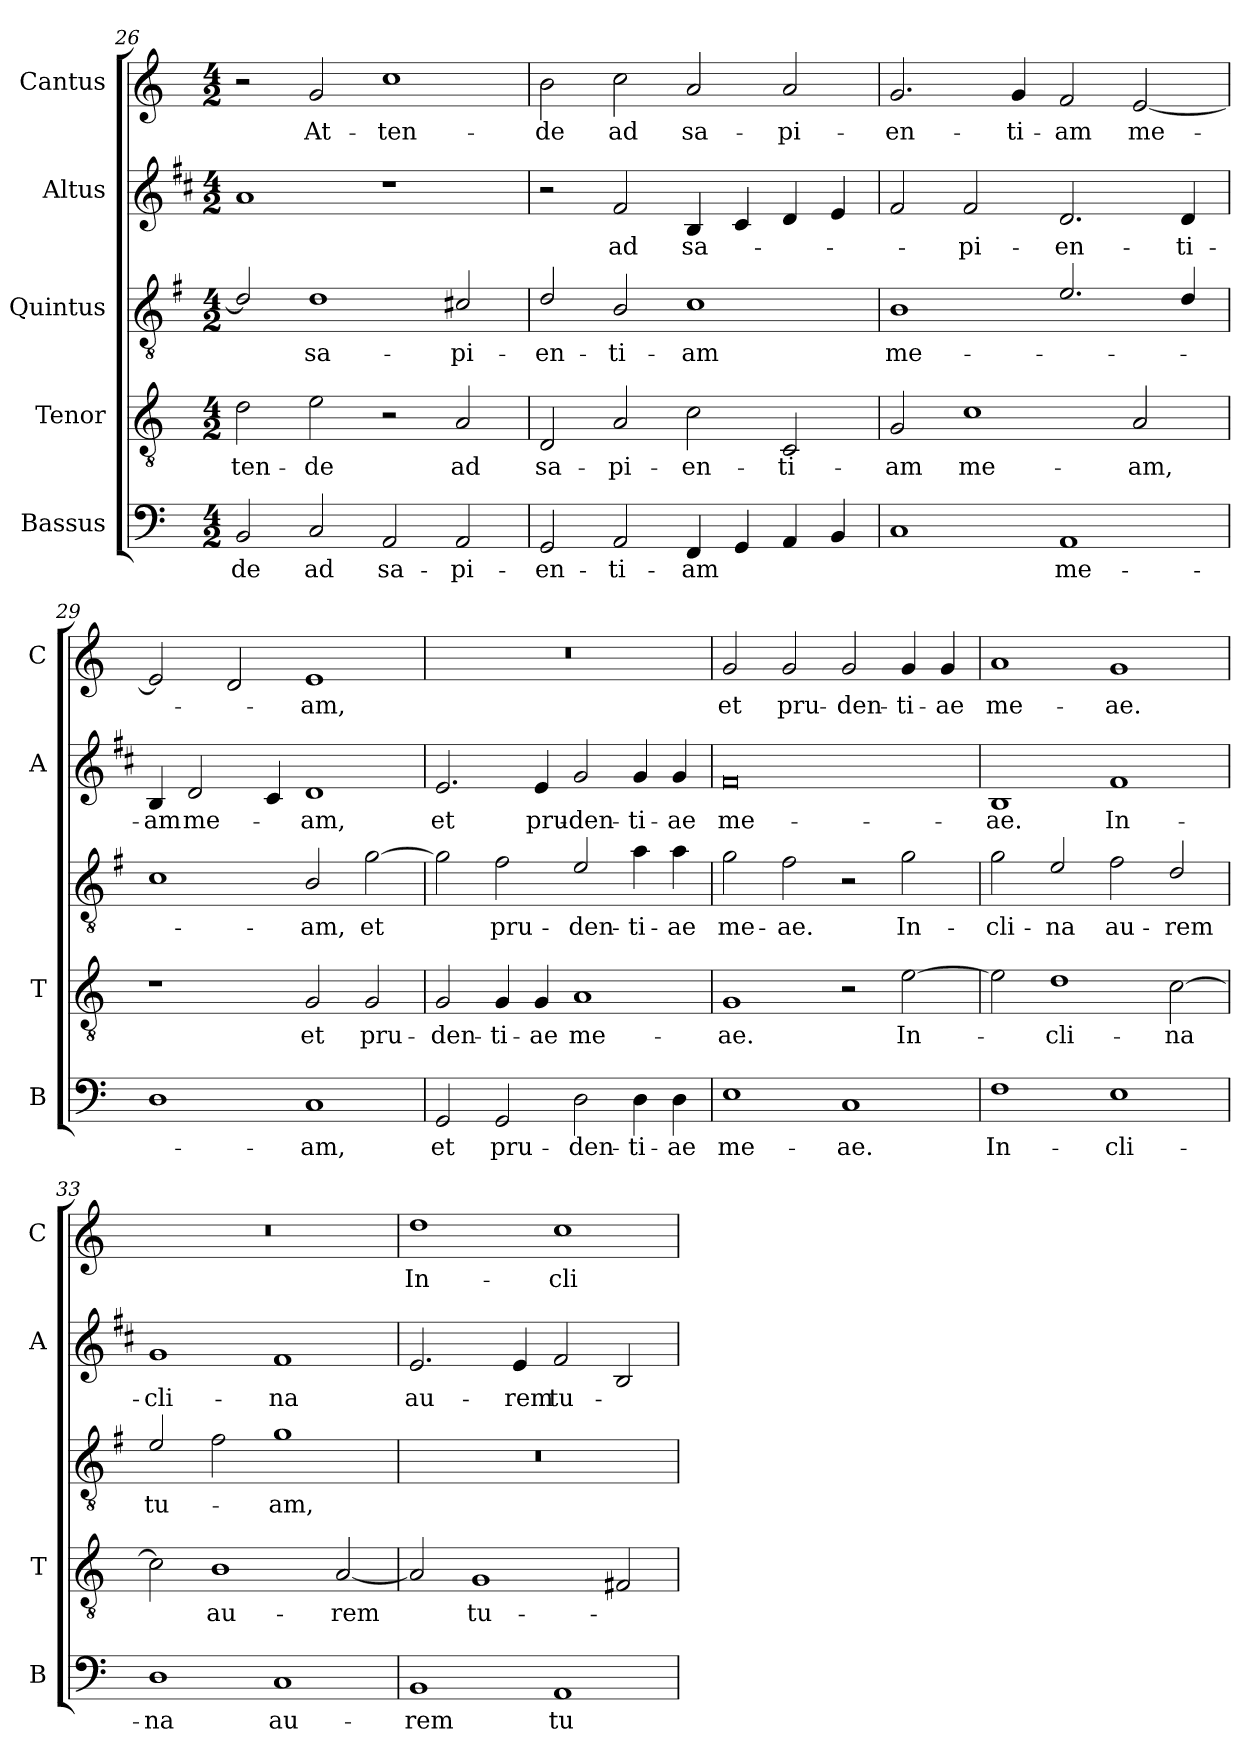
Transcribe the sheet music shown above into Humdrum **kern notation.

**kern	**text	**kern	**text	**kern	**text	**kern	**text	**kern	**text
*part5	*part5	*part4	*part4	*part3	*part3	*part2	*part2	*part1	*part1
*staff5	*staff5	*staff4	*staff4	*staff3	*staff3	*staff2	*staff2	*staff1	*staff1
*I"Bassus	*	*I"Tenor	*	*I"Quintus	*	*I"Altus	*	*I"Cantus	*
*I'B	*	*I'T	*	*	*	*I'A	*	*I'C	*
*clefF4	*	*clefGv2	*	*clefGv2	*	*clefG2	*	*clefG2	*
*	*	*	*	*ITrd4c7	*	*ITrd1c2	*	*	*
*k[]	*	*k[]	*	*k[]	*	*k[]	*	*k[]	*
*C:	*	*C:	*	*C:	*	*C:	*	*C:	*
*M4/2	*	*M4/2	*	*M4/2	*	*M4/2	*	*M4/2	*
=26	=26	=26	=26	=26	=26	=26	=26	=26	=26
!	!LO:LY:b	!	!LO:LY:b	!	!	!	!	!	!
2BB/	-de	2d\	-ten-	2G/]	.	1g	.	2r	.
!	!LO:LY:b	!	!LO:LY:b	!	!LO:LY:b	!	!	!	!LO:LY:b
2C/	ad	2e\	-de	1G	sa-	.	.	2g/	At-
!	!LO:LY:b	!	!	!	!	!	!	!	!LO:LY:b
2AA/	sa-	2r	.	.	.	1r	.	1cc	-ten-
!	!LO:LY:b	!	!LO:LY:b	!	!LO:LY:b	!	!	!	!
2AA/	-pi-	2A/	ad	2F#X/	-pi-	.	.	.	.
=27	=27	=27	=27	=27	=27	=27	=27	=27	=27
!	!LO:LY:b	!	!LO:LY:b	!	!LO:LY:b	!	!	!	!LO:LY:b
2GG/	-en-	2D/	sa-	2G/	-en-	2r	.	2b\	-de
!	!LO:LY:b	!	!LO:LY:b	!	!LO:LY:b	!	!LO:LY:b	!	!LO:LY:b
2AA/	-ti-	2A/	-pi-	2E/	-ti-	2e/	ad	2cc\	ad
!	!LO:LY:b	!	!LO:LY:b	!	!LO:LY:b	!	!LO:LY:b	!	!LO:LY:b
4FF/	-am	2c\	-en-	1F	-am	4A/	sa-	2a/	sa-
4GG/	.	.	.	.	.	4B/	.	.	.
!	!	!	!LO:LY:b	!	!	!	!	!	!LO:LY:b
4AA/	.	2C/	-ti-	.	.	4c/	.	2a/	-pi-
4BB/	.	.	.	.	.	4d/	.	.	.
=28	=28	=28	=28	=28	=28	=28	=28	=28	=28
!	!	!	!LO:LY:b	!	!LO:LY:b	!	!	!	!LO:LY:b
1C	.	2G/	-am	1E	me-	2e/	.	2.g/	-en-
!	!	!	!LO:LY:b	!	!	!	!LO:LY:b	!	!
.	.	1c	me-	.	.	2e/	-pi-	.	.
!	!	!	!	!	!	!	!	!	!LO:LY:b
.	.	.	.	.	.	.	.	4g/	-ti-
!	!LO:LY:b	!	!	!	!	!	!LO:LY:b	!	!LO:LY:b
1AA	me-	.	.	2.A/	.	2.c/	-en-	2f/	-am
!	!	!	!LO:LY:b	!	!	!	!	!	!LO:LY:b
.	.	2A/	-am,	.	.	.	.	[2e/	me-
!	!	!	!	!	!	!	!LO:LY:b	!	!
.	.	.	.	4G/	.	4c/	-ti-	.	.
=29	=29	=29	=29	=29	=29	=29	=29	=29	=29
!	!	!	!	!	!	!	!LO:LY:b	!	!
1D	.	1r	.	1F	.	4A/	-am	2e/]	.
!	!	!	!	!	!	!	!LO:LY:b	!	!
.	.	.	.	.	.	2c/	me-	.	.
.	.	.	.	.	.	.	.	2d/	.
.	.	.	.	.	.	4B/	.	.	.
!	!LO:LY:b	!	!LO:LY:b	!	!LO:LY:b	!	!LO:LY:b	!	!LO:LY:b
1C	-am,	2G/	et	2E/	-am,	1c	-am,	1e	-am,
!	!	!	!LO:LY:b	!	!LO:LY:b	!	!	!	!
.	.	2G/	pru-	[2c\	et	.	.	.	.
!!LO:LB:g=z
=30	=30	=30	=30	=30	=30	=30	=30	=30	=30
!	!LO:LY:b	!	!LO:LY:b	!	!	!	!LO:LY:b	!	!
2GG/	et	2G/	-den-	2c\]	.	2.d/	et	0r	.
!	!LO:LY:b	!	!LO:LY:b	!	!LO:LY:b	!	!	!	!
2GG/	pru-	4G/	-ti-	2B\	pru-	.	.	.	.
!	!	!	!LO:LY:b	!	!	!	!LO:LY:b	!	!
.	.	4G/	-ae	.	.	4d/	pru-	.	.
!	!LO:LY:b	!	!LO:LY:b	!	!LO:LY:b	!	!LO:LY:b	!	!
2D\	-den-	1A	me-	2A/	-den-	2f/	-den-	.	.
!	!LO:LY:b	!	!	!	!LO:LY:b	!	!LO:LY:b	!	!
4D\	-ti-	.	.	4d\	-ti-	4f/	-ti-	.	.
!	!LO:LY:b	!	!	!	!LO:LY:b	!	!LO:LY:b	!	!
4D\	-ae	.	.	4d\	-ae	4f/	-ae	.	.
=31	=31	=31	=31	=31	=31	=31	=31	=31	=31
!	!LO:LY:b	!	!LO:LY:b	!	!LO:LY:b	!	!LO:LY:b	!	!LO:LY:b
1E	me-	1G	-ae.	2c\	me-	0e	me-	2g/	et
!	!	!	!	!	!LO:LY:b	!	!	!	!LO:LY:b
.	.	.	.	2B\	-ae.	.	.	2g/	pru-
!	!LO:LY:b	!	!	!	!	!	!	!	!LO:LY:b
1C	-ae.	2r	.	2r	.	.	.	2g/	-den-
!	!	!	!LO:LY:b	!	!LO:LY:b	!	!	!	!LO:LY:b
.	.	[2e\	In-	2c\	In-	.	.	4g/	-ti-
!	!	!	!	!	!	!	!	!	!LO:LY:b
.	.	.	.	.	.	.	.	4g/	-ae
=32	=32	=32	=32	=32	=32	=32	=32	=32	=32
!	!LO:LY:b	!	!	!	!LO:LY:b	!	!LO:LY:b	!	!LO:LY:b
1F	In-	2e\]	.	2c\	-cli-	1A	-ae.	1a	me-
!	!	!	!LO:LY:b	!	!LO:LY:b	!	!	!	!
.	.	1d	-cli-	2A/	-na	.	.	.	.
!	!LO:LY:b	!	!	!	!LO:LY:b	!	!LO:LY:b	!	!LO:LY:b
1E	-cli-	.	.	2B\	au-	1e	In-	1g	-ae.
!	!	!	!LO:LY:b	!	!LO:LY:b	!	!	!	!
.	.	[2c\	-na	2G/	-rem	.	.	.	.
=33	=33	=33	=33	=33	=33	=33	=33	=33	=33
!	!LO:LY:b	!	!	!	!LO:LY:b	!	!LO:LY:b	!	!
1D	-na	2c\]	.	2A/	tu-	1f	-cli-	0r	.
!	!	!	!LO:LY:b	!	!	!	!	!	!
.	.	1B	au-	2B\	.	.	.	.	.
!	!LO:LY:b	!	!	!	!LO:LY:b	!	!LO:LY:b	!	!
1C	au-	.	.	1c	-am,	1e	-na	.	.
!	!	!	!LO:LY:b	!	!	!	!	!	!
.	.	[2A/	-rem	.	.	.	.	.	.
=34	=34	=34	=34	=34	=34	=34	=34	=34	=34
!	!LO:LY:b	!	!	!	!	!	!LO:LY:b	!	!LO:LY:b
1BB	-rem	2A/]	.	0r	.	2.d/	au-	1dd	In-
!	!	!	!LO:LY:b	!	!	!	!	!	!
.	.	1G	tu-	.	.	.	.	.	.
!	!	!	!	!	!	!	!LO:LY:b	!	!
.	.	.	.	.	.	4d/	-rem	.	.
!	!LO:LY:b	!	!	!	!	!	!LO:LY:b	!	!LO:LY:b
1AA	tu-	.	.	.	.	2e/	tu-	1cc	-cli-
.	.	2F#X/	.	.	.	2A/	.	.	.
=	=	=	=	=	=	=	=	=	=
*-	*-	*-	*-	*-	*-	*-	*-	*-	*-
